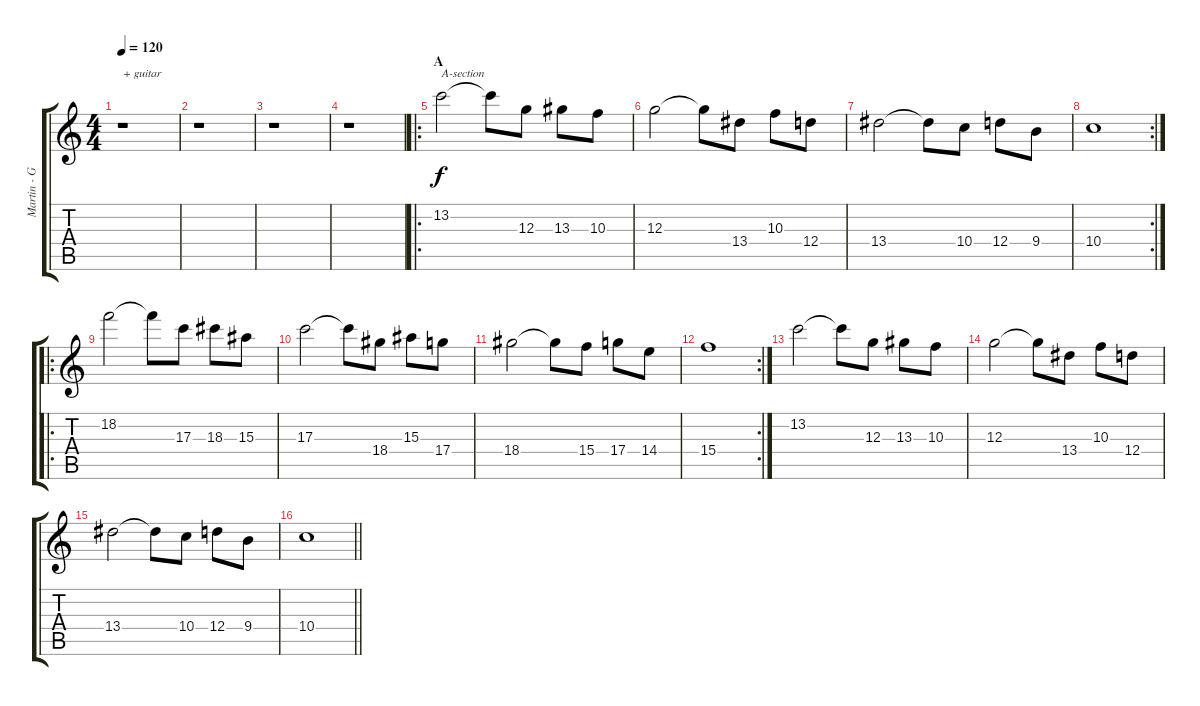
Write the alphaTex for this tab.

\track ("Martin - Guitar" "Martin - G") {instrument distortionguitar}
\staff {score tabs}
\tuning (E4 B3 G3 D3 A2 E2) {hide}
\ts (4 4)
\tempo 120
\clef g2
\ks c
r.1{txt "+ guitar" dy f} |
r.1 |
r.1 |
r.1 |
\ro
\section ("" "A")
13.2.2{txt "A-section"} 13.2{t}.8 12.3.8 13.3.8 10.3.8 |
12.3.2 12.3{t}.8 13.4.8 10.3.8 12.4.8 |
13.4.2 13.4{t}.8 10.4.8 12.4.8 9.4.8 |
\rc 2
10.4.1 |
\ro
18.2.2 18.2{t}.8 17.3.8 18.3.8 15.3.8 |
17.3.2 17.3{t}.8 18.4.8 15.3.8 17.4.8 |
18.4.2 18.4{t}.8 15.4.8 17.4.8 14.4.8 |
\rc 2
15.4.1 |
13.2.2 13.2{t}.8 12.3.8 13.3.8 10.3.8 |
12.3.2 12.3{t}.8 13.4.8 10.3.8 12.4.8 |
13.4.2 13.4{t}.8 10.4.8 12.4.8 9.4.8 |
\barLineRight lightlight
10.4.1
